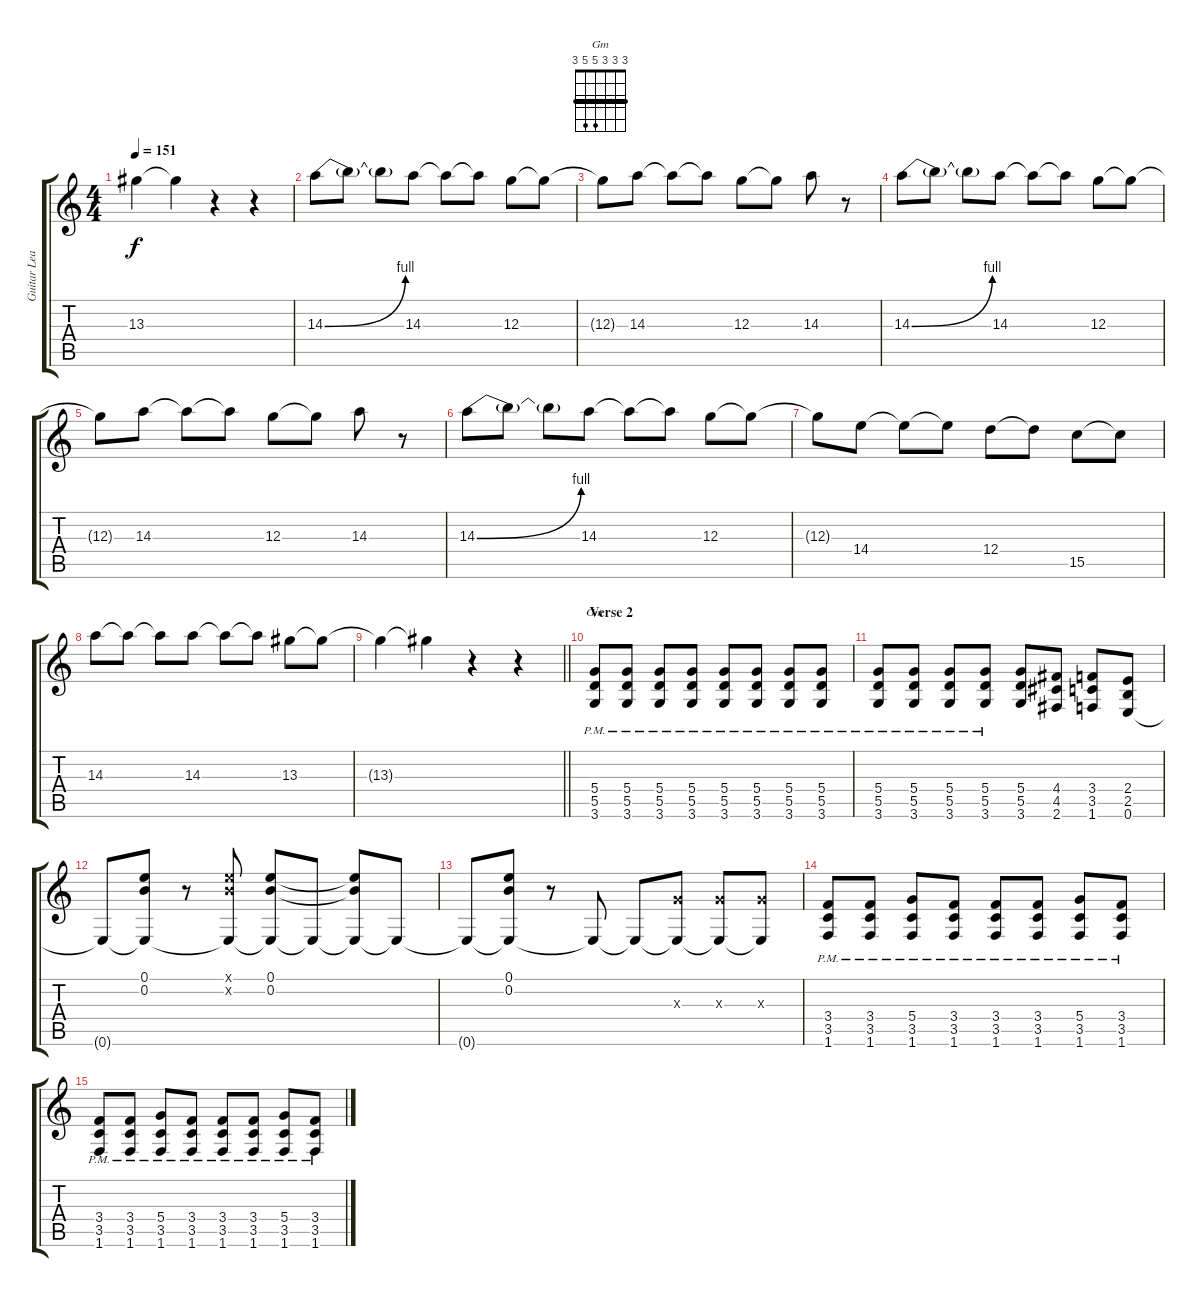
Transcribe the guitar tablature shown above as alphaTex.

\track ("Guitar Lead" "Guitar Lea") {instrument distortionguitar}
\staff {score tabs}
\tuning (E4 B3 G3 D3 A2 E2) {hide}
\chord ("Gm" 3 3 3 5 5 3) {barre 3}
\ts (4 4)
\tempo 151
\clef g2
\ks c
13.3{t}.4{dy f} 13.3{t}.4 r.4 r.4 |
14.3{be (bend 0 0 60 4)}.8 14.3{t}.8 14.3{t}.8 14.3.8 14.3{t}.8 14.3{t}.8 12.3.8 12.3{t}.8 |
12.3{t}.8 14.3.8 14.3{t}.8 14.3{t}.8 12.3.8 12.3{t}.8 14.3.8 r.8 |
14.3{be (bend 0 0 60 4)}.8 14.3{t}.8 14.3{t}.8 14.3.8 14.3{t}.8 14.3{t}.8 12.3.8 12.3{t}.8 |
12.3{t}.8 14.3.8 14.3{t}.8 14.3{t}.8 12.3.8 12.3{t}.8 14.3.8 r.8 |
14.3{be (bend 0 0 60 4)}.8 14.3{t}.8 14.3{t}.8 14.3.8 14.3{t}.8 14.3{t}.8 12.3.8 12.3{t}.8 |
12.3{t}.8 14.4.8 14.4{t}.8 14.4{t}.8 12.4.8 12.4{t}.8 15.5.8 15.5{t}.8 |
14.3.8 14.3{t}.8 14.3{t}.8 14.3.8 14.3{t}.8 14.3{t}.8 13.3.8 13.3{t}.8 |
\barLineRight lightlight
13.3{t}.4 13.3{t}.4 r.4 r.4 |
\section ("" "Verse 2")
(5.4{pm} 5.5{pm} 3.6{pm}).8{ch "Gm"} (5.4{pm} 5.5{pm} 3.6{pm}).8 (5.4{pm} 5.5{pm} 3.6{pm}).8 (5.4{pm} 5.5{pm} 3.6{pm}).8 (5.4{pm} 5.5{pm} 3.6{pm}).8 (5.4{pm} 5.5{pm} 3.6{pm}).8 (5.4{pm} 5.5{pm} 3.6{pm}).8 (5.4{pm} 5.5{pm} 3.6{pm}).8 |
(5.4{pm} 5.5{pm} 3.6{pm}).8 (5.4{pm} 5.5{pm} 3.6{pm}).8 (5.4{pm} 5.5{pm} 3.6{pm}).8 (5.4{pm} 5.5{pm} 3.6{pm}).8 (5.4 5.5 3.6).8 (4.4 4.5 2.6).8 (3.4 3.5 1.6).8 (2.4 2.5 0.6).8 |
0.6{t}.8 (0.1 0.2 0.6{t}).8 r.8 (0.1{x} 0.2{x} 0.6{t}).8 (0.1 0.2 0.6{t}).8 0.6{t}.8 (0.1{t} 0.2{t} 0.6{t}).8 0.6{t}.8 |
0.6{t}.8 (0.1 0.2 0.6{t}).8 r.8 0.6{t}.8 0.6{t}.8 (0.3{x} 0.6{t}).8 (0.3{x} 0.6{t}).8 (0.3{x} 0.6{t}).8 |
(3.4{pm} 3.5{pm} 1.6).8 (3.4{pm} 3.5{pm} 1.6).8 (5.4{pm} 3.5{pm} 1.6).8 (3.4{pm} 3.5{pm} 1.6).8 (3.4{pm} 3.5{pm} 1.6).8 (3.4{pm} 3.5{pm} 1.6).8 (5.4{pm} 3.5{pm} 1.6).8 (3.4{pm} 3.5{pm} 1.6).8 |
(3.4{pm} 3.5{pm} 1.6).8 (3.4{pm} 3.5{pm} 1.6).8 (5.4{pm} 3.5{pm} 1.6).8 (3.4{pm} 3.5{pm} 1.6).8 (3.4{pm} 3.5{pm} 1.6).8 (3.4{pm} 3.5{pm} 1.6).8 (5.4{pm} 3.5{pm} 1.6).8 (3.4{pm} 3.5{pm} 1.6).8
